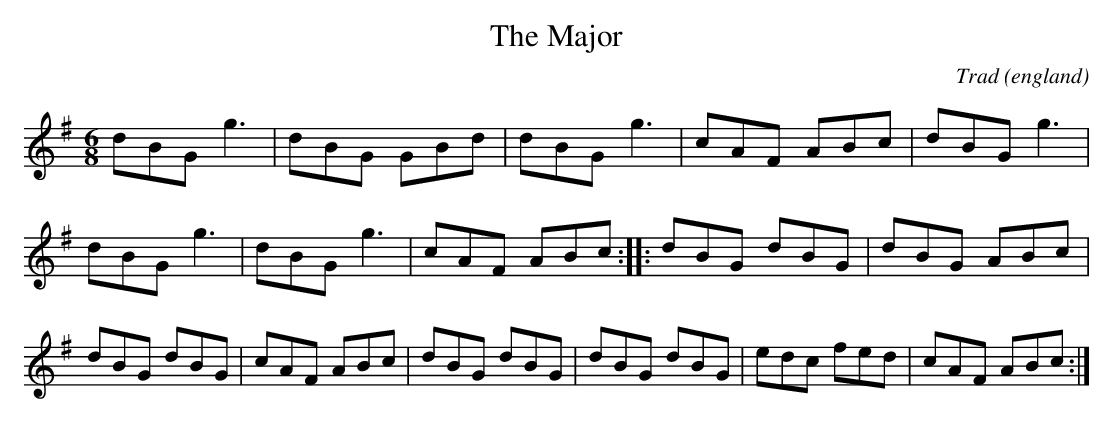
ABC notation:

X:1
T:Major, The
O:england
C:Trad
M:6/8
K:G
dBG g3| dBG GBd |dBG g3| cAF ABc| dBG g3| dBG g3| dBG g3|  cAF ABc::\
dBG dBG | dBG ABc|dBG dBG |cAF ABc|dBG dBG |dBG dBG |edc fed| cAF ABc:|
